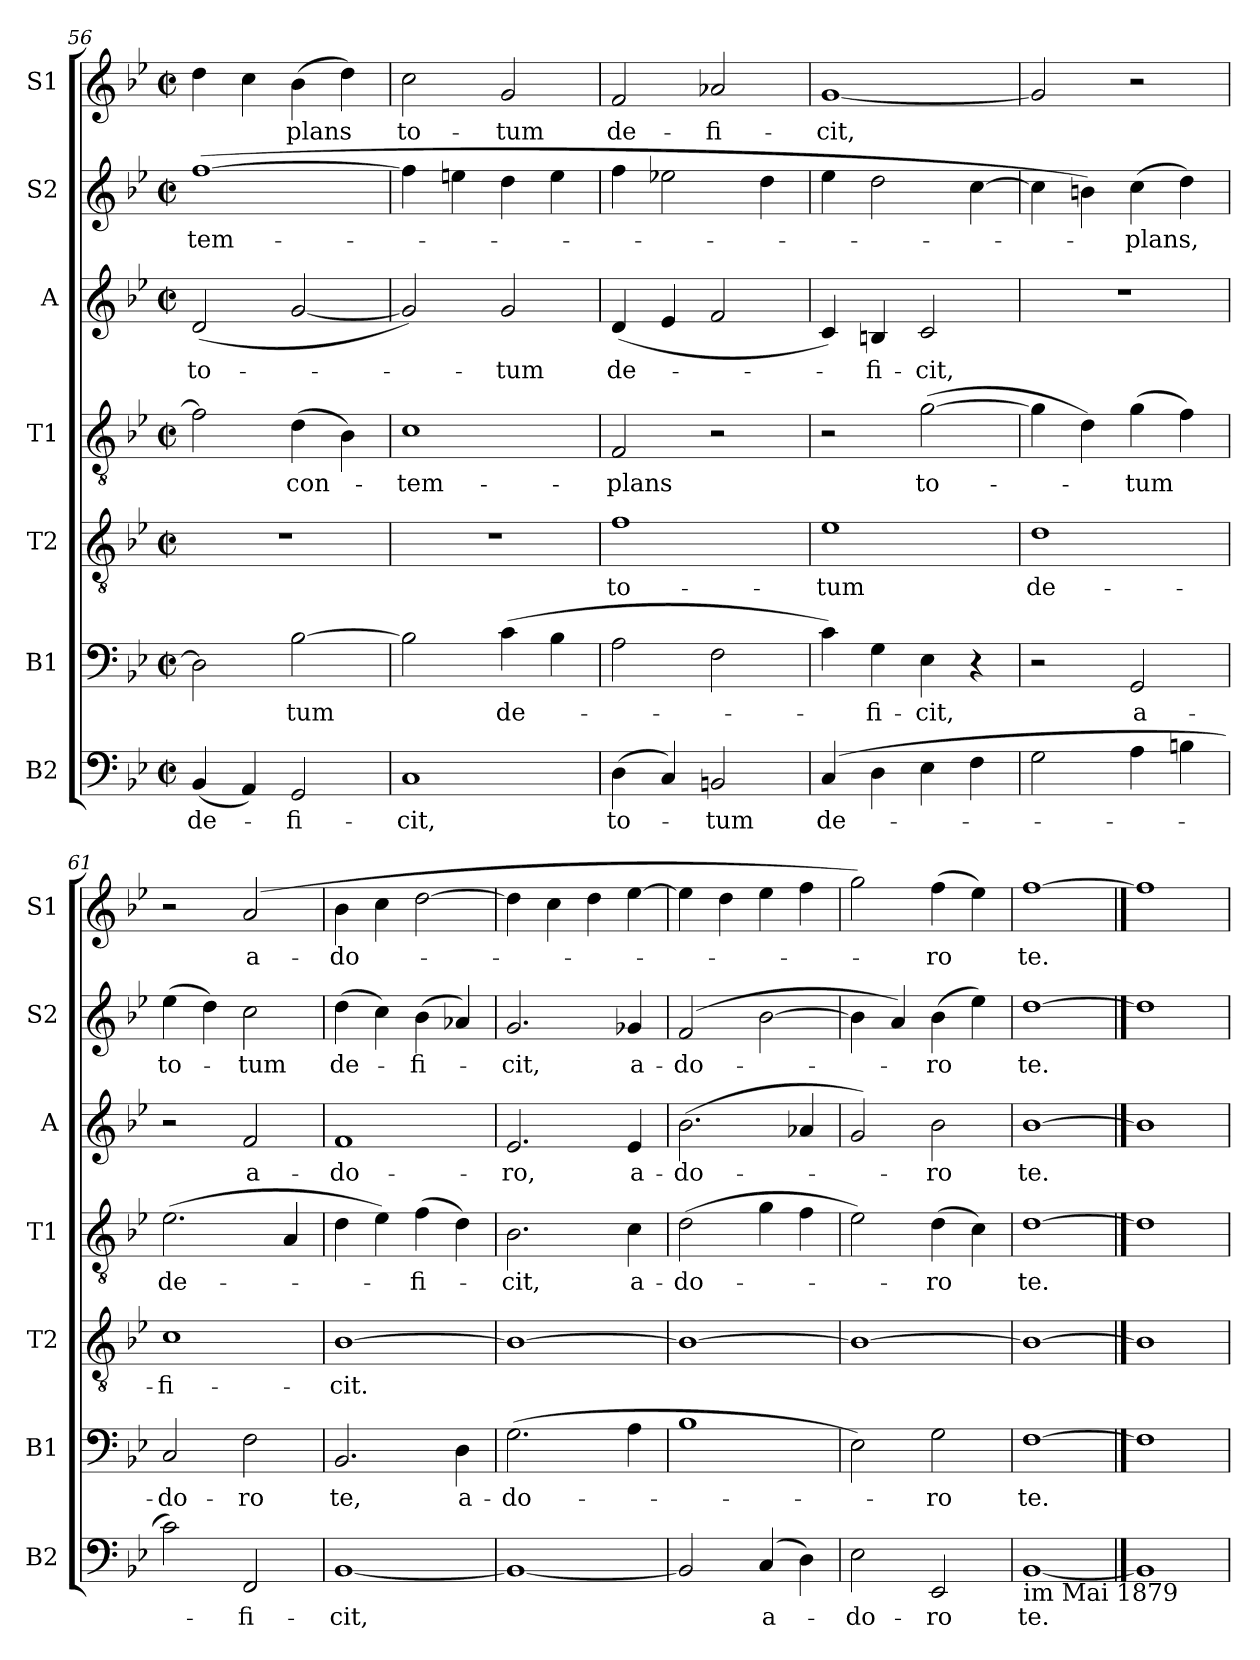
**kern	**text	**kern	**text	**kern	**text	**kern	**text	**kern	**text	**kern	**text	**kern	**text
*part7	*part7	*part6	*part6	*part5	*part5	*part4	*part4	*part3	*part3	*part2	*part2	*part1	*part1
*staff7	*staff7	*staff6	*staff6	*staff5	*staff5	*staff4	*staff4	*staff3	*staff3	*staff2	*staff2	*staff1	*staff1
*I"B2	*	*I"B1	*	*I"T2	*	*I"T1	*	*I"A	*	*I"S2	*	*I"S1	*
*I'B2	*	*I'B1	*	*I'T2	*	*I'T1	*	*I'A	*	*I'S2	*	*I'S1	*
*clefF4	*	*clefF4	*	*clefGv2	*	*clefGv2	*	*clefG2	*	*clefG2	*	*clefG2	*
*k[b-e-]	*	*k[b-e-]	*	*k[b-e-]	*	*k[b-e-]	*	*k[b-e-]	*	*k[b-e-]	*	*k[b-e-]	*
*M2/2	*	*M2/2	*	*M2/2	*	*M2/2	*	*M2/2	*	*M2/2	*	*M2/2	*
*met(c|)	*	*met(c|)	*	*met(c|)	*	*met(c|)	*	*met(c|)	*	*met(c|)	*	*met(c|)	*
=56	=56	=56	=56	=56	=56	=56	=56	=56	=56	=56	=56	=56	=56
!	!LO:LY:b	!	!	!	!	!	!	!	!LO:LY:b	!	!LO:LY:b	!	!
(<4BB-/	de-	2D\]	.	1r	.	2f\]	.	(<2d/	to-	(>[1ff	-tem-	4dd\	.
4AA/)	.	.	.	.	.	.	.	.	.	.	.	4cc\	.
!	!LO:LY:b	!	!LO:LY:b	!	!	!	!LO:LY:b	!	!	!	!	!	!LO:LY:b
2GG/	-fi-	[2B-\	-tum	.	.	(>4d\	con-	[2g/	.	.	.	(>4b-\	-plans
.	.	.	.	.	.	4B-\)	.	.	.	.	.	4dd\)	.
=57	=57	=57	=57	=57	=57	=57	=57	=57	=57	=57	=57	=57	=57
!	!LO:LY:b	!	!	!	!	!	!LO:LY:b	!	!	!	!	!	!LO:LY:b
1C	-cit,	2B-\]	.	1r	.	1c	-tem-	2g/])	.	4ff\]	.	2cc\	to-
.	.	.	.	.	.	.	.	.	.	4een\	.	.	.
!	!	!	!LO:LY:b	!	!	!	!	!	!LO:LY:b	!	!	!	!LO:LY:b
.	.	(>4c\	de-	.	.	.	.	2g/	-tum	4dd\	.	2g/	-tum
.	.	4B-\	.	.	.	.	.	.	.	4ee\	.	.	.
!!LO:PB:g=z
=58	=58	=58	=58	=58	=58	=58	=58	=58	=58	=58	=58	=58	=58
!	!LO:LY:b	!	!	!	!LO:LY:b	!	!LO:LY:b	!	!LO:LY:b	!	!	!	!LO:LY:b
(>4D\	to-	2A\	.	1f	to-	2F/	-plans	(<4d/	de-	4ff\	.	2f/	de-
4C/)	.	.	.	.	.	.	.	4e-/	.	2ee-X\	.	.	.
!	!LO:LY:b	!	!	!	!	!	!	!	!	!	!	!	!LO:LY:b
2BBn/	-tum	2F\	.	.	.	2r	.	2f/	.	.	.	2a-X/	-fi-
.	.	.	.	.	.	.	.	.	.	4dd\	.	.	.
=59	=59	=59	=59	=59	=59	=59	=59	=59	=59	=59	=59	=59	=59
!	!LO:LY:b	!	!	!	!LO:LY:b	!	!	!	!	!	!	!	!LO:LY:b
(>4C/	de-	4c\)	.	1e-	-tum	2r	.	4c/)	.	4ee-\	.	[1g	-cit,
!	!	!	!LO:LY:b	!	!	!	!	!	!LO:LY:b	!	!	!	!
4D\	.	4G\	-fi-	.	.	.	.	4Bn/	-fi-	2dd\	.	.	.
!	!	!	!LO:LY:b	!	!	!	!LO:LY:b	!	!LO:LY:b	!	!	!	!
4E-\	.	4E-\	-cit,	.	.	(>[2g\	to-	2c/	-cit,	.	.	.	.
4F\	.	4r	.	.	.	.	.	.	.	[4cc\	.	.	.
=60	=60	=60	=60	=60	=60	=60	=60	=60	=60	=60	=60	=60	=60
!	!	!	!	!	!LO:LY:b	!	!	!	!	!	!	!	!
2G\	.	2r	.	1d	de-	4g\]	.	1r	.	4cc\]	.	2g/]	.
.	.	.	.	.	.	4d\)	.	.	.	4bn\)	.	.	.
!	!	!	!LO:LY:b	!	!	!	!LO:LY:b	!	!	!	!LO:LY:b	!	!
4A\	.	2GG/	a-	.	.	(>4g\	-tum	.	.	(>4cc\	-plans,	2r	.
4Bn\	.	.	.	.	.	4f\)	.	.	.	4dd\)	.	.	.
=61	=61	=61	=61	=61	=61	=61	=61	=61	=61	=61	=61	=61	=61
!	!	!	!LO:LY:b	!	!LO:LY:b	!	!LO:LY:b	!	!	!	!LO:LY:b	!	!
2c\)	.	2C/	-do-	1c	-fi-	(>2.e-\	de-	2r	.	(>4ee-\	to-	2r	.
.	.	.	.	.	.	.	.	.	.	4dd\)	.	.	.
!	!LO:LY:b	!	!LO:LY:b	!	!	!	!	!	!LO:LY:b	!	!LO:LY:b	!	!LO:LY:b
2FF/	-fi-	2F\	-ro	.	.	.	.	2f/	a-	2cc\	-tum	(>2a/	a-
.	.	.	.	.	.	4A/	.	.	.	.	.	.	.
=62	=62	=62	=62	=62	=62	=62	=62	=62	=62	=62	=62	=62	=62
!	!LO:LY:b	!	!LO:LY:b	!	!LO:LY:b	!	!	!	!LO:LY:b	!	!LO:LY:b	!	!LO:LY:b
[1BB-	-cit,	2.BB-/	te,	[1B-	-cit.	4d\	.	1f	-do-	(>4dd\	de-	4b-\	-do-
.	.	.	.	.	.	4e-\)	.	.	.	4cc\)	.	4cc\	.
!	!	!	!	!	!	!	!LO:LY:b	!	!	!	!LO:LY:b	!	!
.	.	.	.	.	.	(>4f\	-fi-	.	.	(>4b-\	-fi-	[2dd\	.
!	!	!	!LO:LY:b	!	!	!	!	!	!	!	!	!	!
.	.	4D\	a-	.	.	4d\)	.	.	.	4a-X/)	.	.	.
=63	=63	=63	=63	=63	=63	=63	=63	=63	=63	=63	=63	=63	=63
!	!	!	!LO:LY:b	!	!	!	!LO:LY:b	!	!LO:LY:b	!	!LO:LY:b	!	!
1BB-_	.	(>2.G\	-do-	1B-_	.	2.B-\	-cit,	2.e-/	-ro,	2.g/	-cit,	4dd\]	.
.	.	.	.	.	.	.	.	.	.	.	.	4cc\	.
.	.	.	.	.	.	.	.	.	.	.	.	4dd\	.
!	!	!	!	!	!	!	!LO:LY:b	!	!LO:LY:b	!	!LO:LY:b	!	!
.	.	4A\	.	.	.	4c\	a-	4e-/	a-	4g-X/	a-	[4ee-\	.
=64	=64	=64	=64	=64	=64	=64	=64	=64	=64	=64	=64	=64	=64
!	!	!	!	!	!	!	!LO:LY:b	!	!LO:LY:b	!	!LO:LY:b	!	!
2BB-/]	.	1B-	.	1B-_	.	(>2d\	-do-	(>2.b-\	-do-	(>2f/	-do-	4ee-\]	.
.	.	.	.	.	.	.	.	.	.	.	.	4dd\	.
!	!LO:LY:b	!	!	!	!	!	!	!	!	!	!	!	!
(>4C/	a-	.	.	.	.	4g\	.	.	.	[2b-\	.	4ee-\	.
4D\)	.	.	.	.	.	4f\	.	4a-X/	.	.	.	4ff\	.
=65	=65	=65	=65	=65	=65	=65	=65	=65	=65	=65	=65	=65	=65
!	!LO:LY:b	!	!	!	!	!	!	!	!	!	!	!	!
2E-\	-do-	2E-\)	.	1B-_	.	2e-\)	.	2g/)	.	4b-\]	.	2gg\)	.
.	.	.	.	.	.	.	.	.	.	4a/)	.	.	.
!	!LO:LY:b	!	!LO:LY:b	!	!	!	!LO:LY:b	!	!LO:LY:b	!	!LO:LY:b	!	!LO:LY:b
2EE-/	-ro	2G\	-ro	.	.	(>4d\	-ro	2b-\	-ro	(>4b-\	-ro	(>4ff\	-ro
.	.	.	.	.	.	4c\)	.	.	.	4ee-\)	.	4ee-\)	.
=66	=66	=66	=66	=66	=66	=66	=66	=66	=66	=66	=66	=66	=66
!LO:TX:b:t=im Mai 1879	!	!	!	!	!	!	!	!	!	!	!	!	!
!	!LO:LY:b	!	!LO:LY:b	!	!	!	!LO:LY:b	!	!LO:LY:b	!	!LO:LY:b	!	!LO:LY:b
[1BB-	te.	[1F	te.	1B-_	.	[1d	te.	[1b-	te.	[1dd	te.	[1ff	te.
==67	==67	==67	==67	==67	==67	==67	==67	==67	==67	==67	==67	==67	==67
1BB-]	.	1F]	.	1B-]	.	1d]	.	1b-]	.	1dd]	.	1ff]	.
=	=	=	=	=	=	=	=	=	=	=	=	=	=
*-	*-	*-	*-	*-	*-	*-	*-	*-	*-	*-	*-	*-	*-
